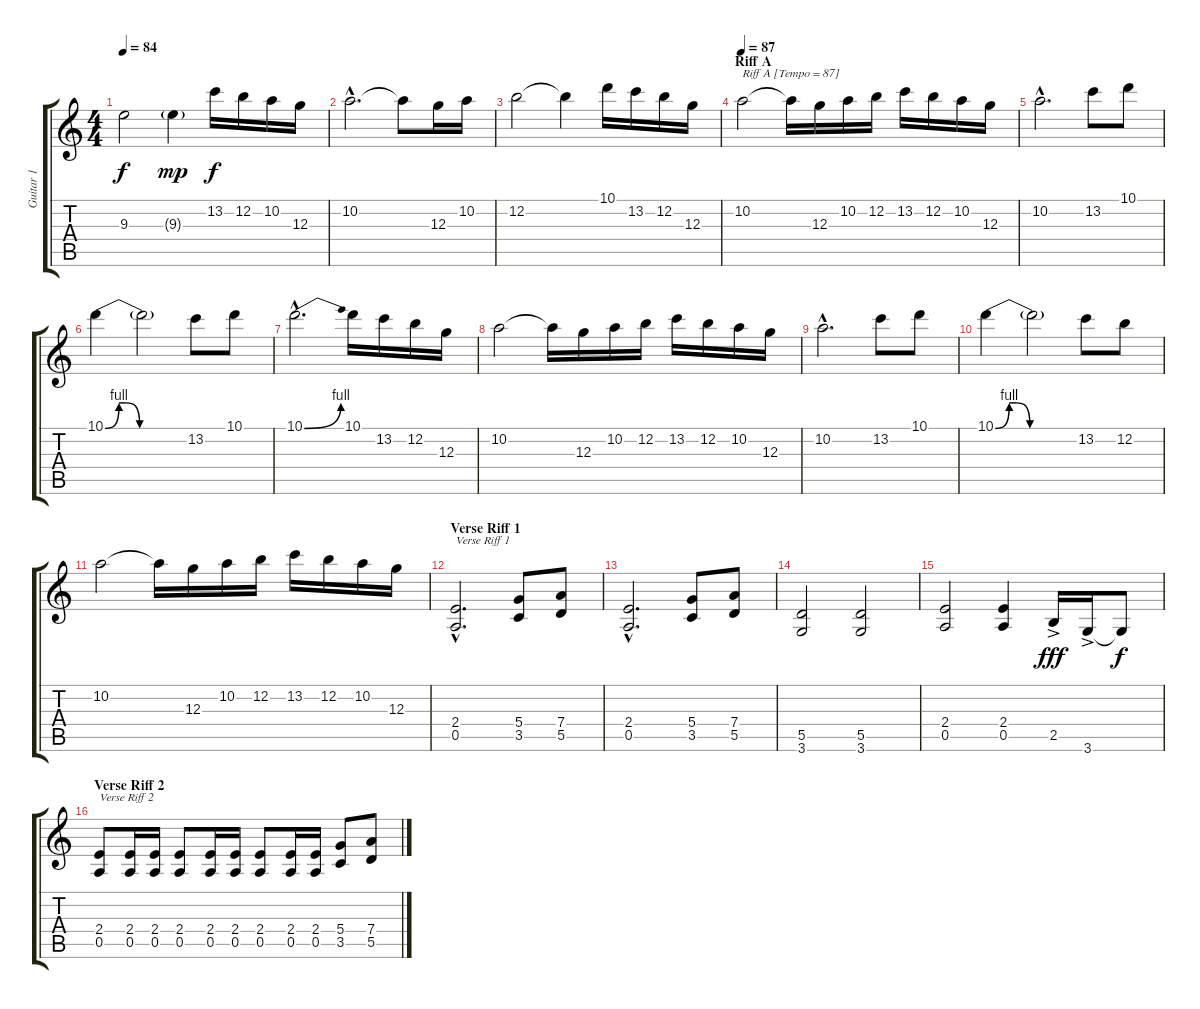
\track ("Guitar 1" "Guitar 1") {instrument distortionguitar}
\staff {score tabs}
\tuning (E4 B3 G3 D3 A2 E2) {hide}
\ts (4 4)
\tempo 84
\clef g2
\ks c
9.3.2{dy f} 9.3{g}.4{dy mp} 13.2.16{dy f} 12.2.16 10.2.16 12.3.16 |
10.2{hac}.2{d} 10.2{t}.8 12.3.16 10.2.16 |
12.2.2 12.2{t}.4 10.1.16 13.2.16 12.2.16 12.3.16 |
\section ("" "Riff A")
\tempo 87
10.2.2{txt "Riff A [Tempo = 87]"} 10.2{t}.16 12.3.16 10.2.16 12.2.16 13.2.16 12.2.16 10.2.16 12.3.16 |
10.2{hac}.2{d} 13.2.8 10.1.8 |
10.1{be (custom 0 0 10 4 15 4 25 0 60 0)}.4 10.1{t}.2 13.2.8 10.1.8 |
10.1{be (bend 0 0 60 4) hac}.2{d} 10.1.16 13.2.16 12.2.16 12.3.16 |
10.2.2 10.2{t}.16 12.3.16 10.2.16 12.2.16 13.2.16 12.2.16 10.2.16 12.3.16 |
10.2{hac}.2{d} 13.2.8 10.1.8 |
10.1{be (custom 0 0 10 4 15 4 25 0 60 0)}.4 10.1{t}.2 13.2.8 12.2.8 |
10.2.2 10.2{t}.16 12.3.16 10.2.16 12.2.16 13.2.16 12.2.16 10.2.16 12.3.16 |
\section ("" "Verse Riff 1")
(2.4{hac} 0.5{hac}).2{d txt "Verse Riff 1"} (5.4 3.5).8 (7.4 5.5).8 |
(2.4{hac} 0.5{hac}).2{d} (5.4 3.5).8 (7.4 5.5).8 |
(5.5 3.6).2 (5.5 3.6).2 |
(2.4 0.5).2 (2.4 0.5).4 2.5{ac}.16{dy fff} 3.6{ac}.16 3.6{t}.8{dy f} |
\section ("" "Verse Riff 2")
(2.4 0.5).8{txt "Verse Riff 2"} (2.4 0.5).16 (2.4 0.5).16 (2.4 0.5).8 (2.4 0.5).16 (2.4 0.5).16 (2.4 0.5).8 (2.4 0.5).16 (2.4 0.5).16 (5.4 3.5).8 (7.4 5.5).8
